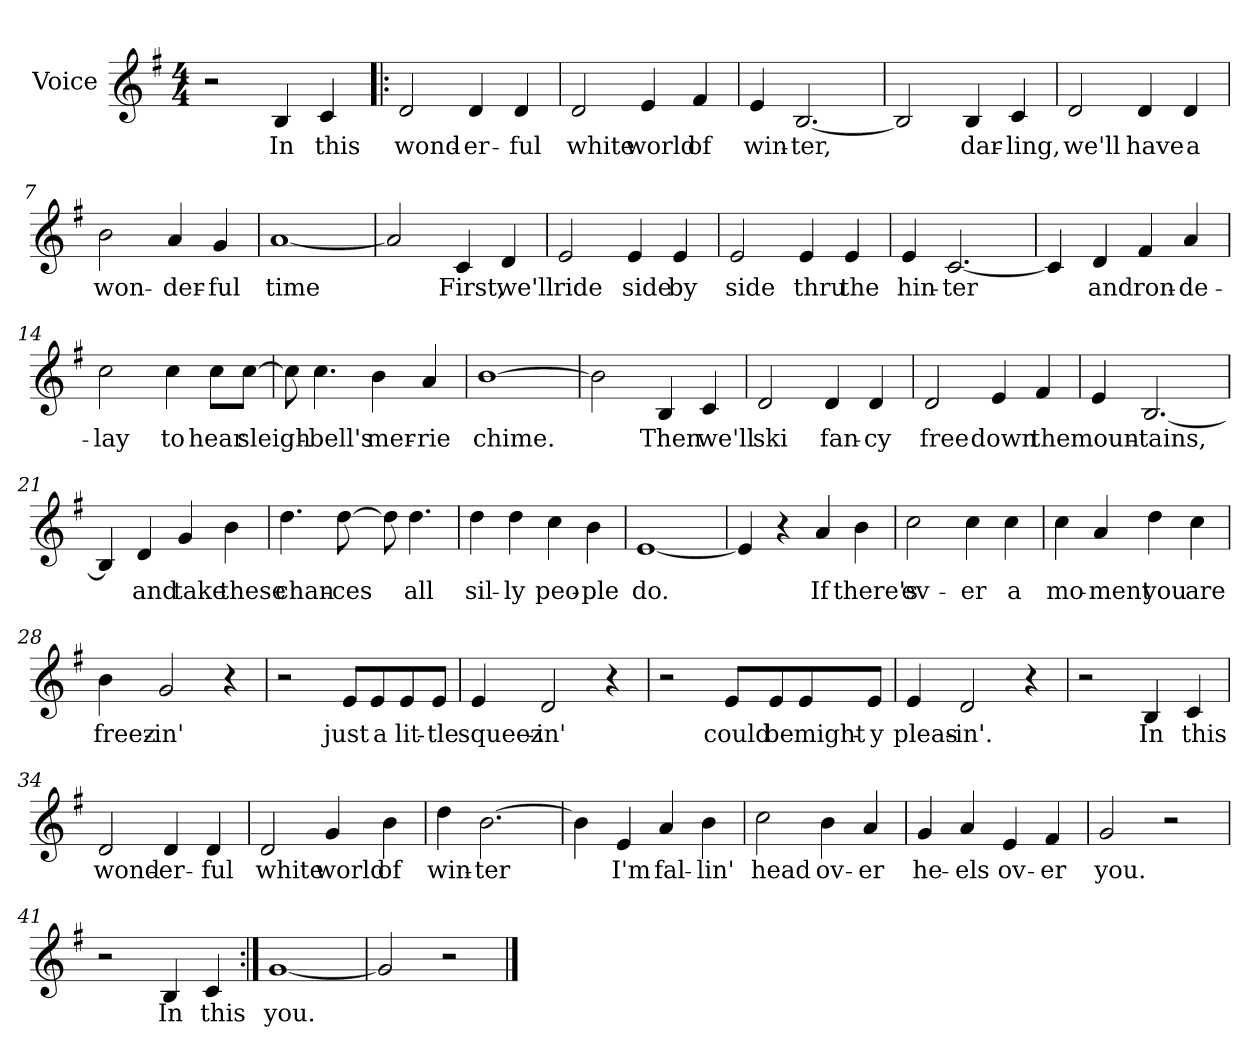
**kern	**text
*part1	*part1
*staff1	*staff1
*I"Voice	*
*clefG2	*
*k[f#]	*
*G:	*
*M4/4	*
=1	=1
2r	.
4B/	In
4c/	this
=2!|:	=2!|:
2d/	wond-
4d/	-er-
4d/	-ful
=3	=3
2d/	white
4e/	world
4f#/	of
=4	=4
4e/	win-
[2.B/	-ter,
=5	=5
2B/]	.
4B/	dar-
4c/	-ling,
=6	=6
2d/	we'll
4d/	have
4d/	a
!!LO:LB:g=z
=7	=7
2b\	won-
4a/	-der-
4g/	-ful
=8	=8
[1a	time
=9	=9
2a/]	.
4c/	First,
4d/	we'll
=10	=10
2e/	ride
4e/	side
4e/	by
=11	=11
2e/	side
4e/	thru
4e/	the
=12	=12
4e/	hin-
[2.c/	-ter
!!LO:LB:g=z
=13	=13
4c/]	.
4d/	and
4f#/	ron-
4a/	-de-
=14	=14
2cc\	-lay
4cc\	to
8cc\L	hear
[8cc\J	sleigh-
=15	=15
8cc\]	.
4.cc\	bell's
4b\	mer-
4a/	-rie
=16	=16
[1b	chime.
=17	=17
2b\]	.
4B/	Then
4c/	we'll
!!LO:LB:g=z
=18	=18
2d/	ski
4d/	fan-
4d/	-cy
=19	=19
2d/	free
4e/	down
4f#/	the
=20	=20
4e/	moun-
[2.B/	-tains,
=21	=21
4B/]	.
4d/	and
4g/	take
4b\	these
=22	=22
4.dd\	chan-
[8dd\	-ces
8dd\]	.
4.dd\	all
!!LO:LB:g=z
=23	=23
4dd\	sil-
4dd\	-ly
4cc\	peo-
4b\	-ple
=24	=24
[1e	do.
=25	=25
4e/]	.
4r	.
4a/	If
4b\	there's
=26	=26
2cc\	ev-
4cc\	-er
4cc\	a
=27	=27
4cc\	mo-
4a/	-ment
4dd\	you
4cc\	are
=28	=28
4b\	freez-
2g/	-in'
4r	.
!!LO:LB:g=z
=29	=29
2r	.
8e/L	just
8e/	a
8e/	lit-
8e/J	-tle
=30	=30
4e/	squeez-
2d/	-in'
4r	.
=31	=31
2r	.
8e/L	could
8e/	be
8e/	might-
8e/J	-y
=32	=32
4e/	pleas-
2d/	in'.
4r	.
=33	=33
2r	.
4B/	In
4c/	this
!!LO:LB:g=z
=34	=34
2d/	wond-
4d/	-er-
4d/	-ful
=35	=35
2d/	white
4g/	world
4b\	of
=36	=36
4dd\	win-
[2.b\	-ter
=37	=37
4b\]	.
4e/	I'm
4a/	fal-
4b\	-lin'
=38	=38
2cc\	head
4b\	ov-
4a/	-er
=39	=39
4g/	he-
4a/	-els
4e/	ov-
4f#/	-er
!!LO:LB:g=z
=40	=40
2g/	you.
2r	.
=41	=41
2r	.
4B/	In
4c/	this
=42:|!	=42:|!
[1g	you.
=43	=43
2g/]	.
2r	.
==	==
*-	*-
